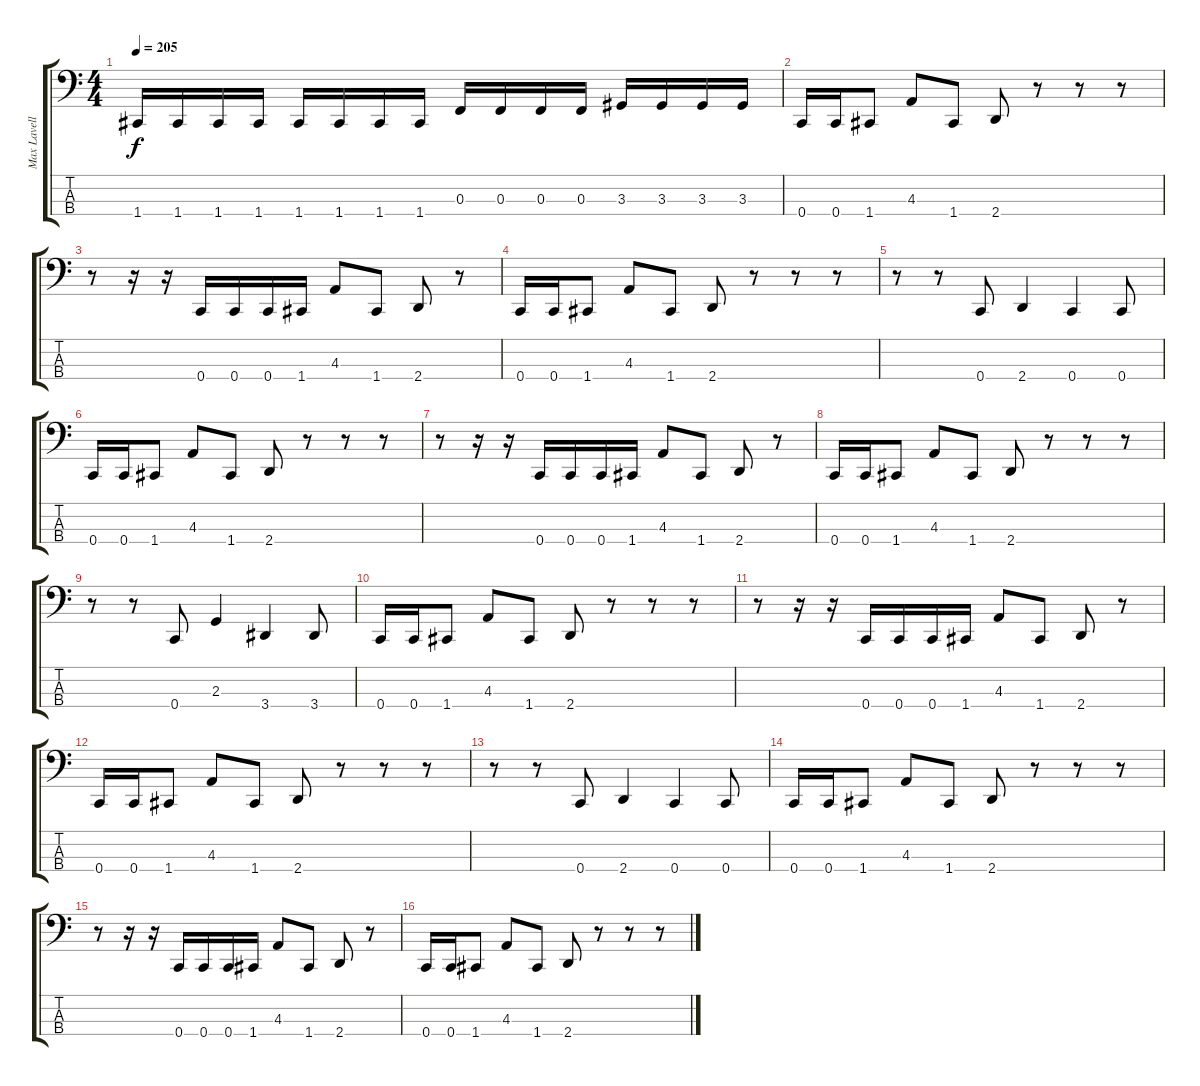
\track ("Max Lavelle" "Max Lavell") {instrument electricbasspick}
\staff {score tabs}
\tuning (Eb2 Bb1 F1 C1) {hide}
\ts (4 4)
\tempo 205
\clef f4
\ks c
1.4.16{dy f} 1.4.16 1.4.16 1.4.16 1.4.16 1.4.16 1.4.16 1.4.16 0.3.16 0.3.16 0.3.16 0.3.16 3.3.16 3.3.16 3.3.16 3.3.16 |
0.4.16 0.4.16 1.4.8 4.3.8 1.4.8 2.4.8 r.8 r.8 r.8 |
r.8 r.16 r.16 0.4.16 0.4.16 0.4.16 1.4.16 4.3.8 1.4.8 2.4.8 r.8 |
0.4.16 0.4.16 1.4.8 4.3.8 1.4.8 2.4.8 r.8 r.8 r.8 |
r.8 r.8 0.4.8 2.4.4 0.4.4 0.4.8 |
0.4.16 0.4.16 1.4.8 4.3.8 1.4.8 2.4.8 r.8 r.8 r.8 |
r.8 r.16 r.16 0.4.16 0.4.16 0.4.16 1.4.16 4.3.8 1.4.8 2.4.8 r.8 |
0.4.16 0.4.16 1.4.8 4.3.8 1.4.8 2.4.8 r.8 r.8 r.8 |
r.8 r.8 0.4.8 2.3.4 3.4.4 3.4.8 |
0.4.16 0.4.16 1.4.8 4.3.8 1.4.8 2.4.8 r.8 r.8 r.8 |
r.8 r.16 r.16 0.4.16 0.4.16 0.4.16 1.4.16 4.3.8 1.4.8 2.4.8 r.8 |
0.4.16 0.4.16 1.4.8 4.3.8 1.4.8 2.4.8 r.8 r.8 r.8 |
r.8 r.8 0.4.8 2.4.4 0.4.4 0.4.8 |
0.4.16 0.4.16 1.4.8 4.3.8 1.4.8 2.4.8 r.8 r.8 r.8 |
r.8 r.16 r.16 0.4.16 0.4.16 0.4.16 1.4.16 4.3.8 1.4.8 2.4.8 r.8 |
0.4.16 0.4.16 1.4.8 4.3.8 1.4.8 2.4.8 r.8 r.8 r.8
